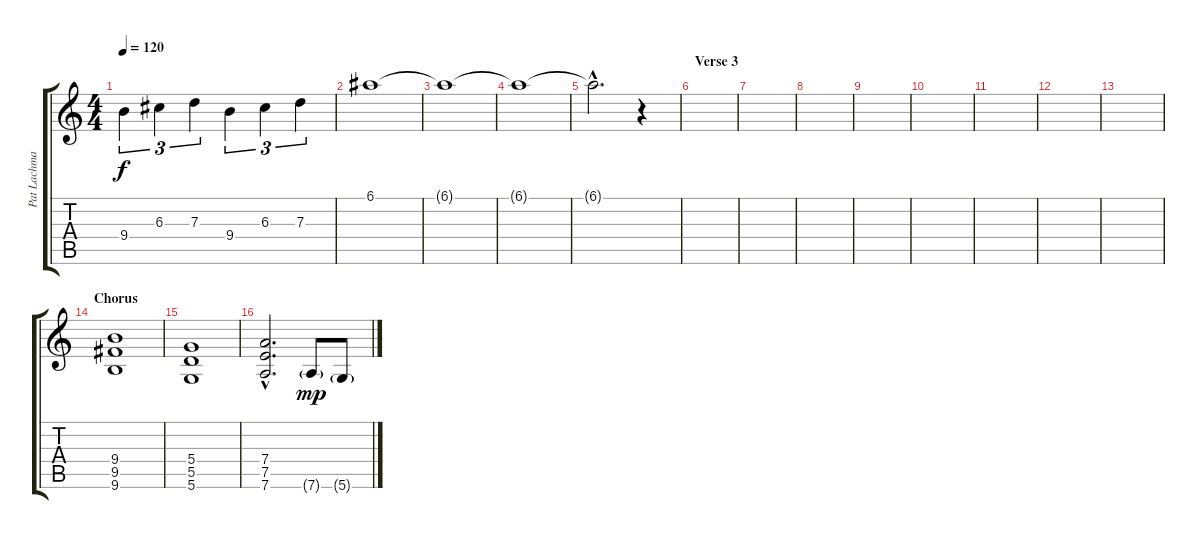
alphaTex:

\track ("Pat Lachman" "Pat Lachma") {instrument distortionguitar}
\staff {score tabs}
\tuning (E4 B3 G3 D3 A2 D2) {hide}
\ts (4 4)
\tempo 120
\clef g2
\ks c
9.4.4{tu (3 2) dy f} 6.3.4{tu (3 2)} 7.3.4{tu (3 2)} 9.4.4{tu (3 2)} 6.3.4{tu (3 2)} 7.3.4{tu (3 2)} |
6.1.1{volume 0} |
6.1{t}.1 |
6.1{t}.1 |
6.1{hac t}.2{d} r.4 |
\section ("" "Verse 3")
|
|
|
|
|
|
|
|
\section ("" "Chorus")
(9.4 9.5 9.6).1{volume 13 instrument distortionguitar} |
(5.4 5.5 5.6).1 |
(7.4{hac} 7.5{hac} 7.6{hac}).2{d} 7.6{g}.8{dy mp} 5.6{g}.8
